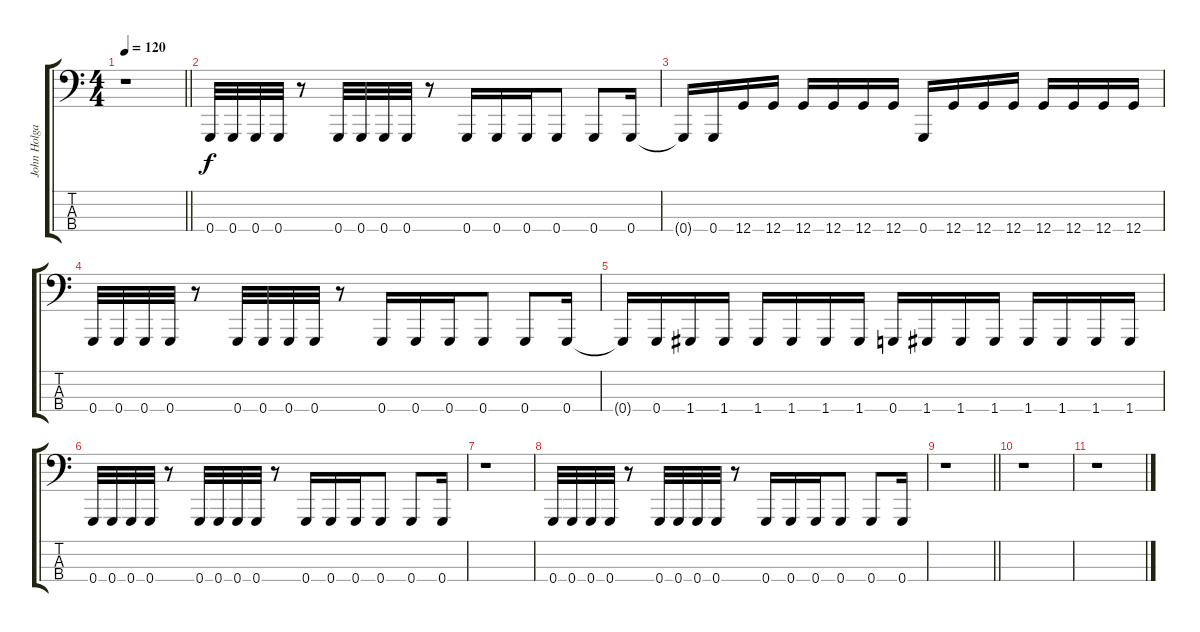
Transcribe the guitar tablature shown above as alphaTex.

\track ("John Holgado - Bass Guitar" "John Holga") {instrument electricbassfinger}
\staff {score tabs}
\tuning (C2 G1 D1 G0) {hide}
\ts (4 4)
\tempo 120
\clef f4
\barLineRight lightlight
\ks c
r.1{dy f} |
0.4.32 0.4.32 0.4.32 0.4.32 r.8 0.4.32 0.4.32 0.4.32 0.4.32 r.8 0.4.16 0.4.16 0.4.16 0.4.8 0.4.8 0.4.16 |
0.4{t}.16 0.4.16 12.4.16 12.4.16 12.4.16 12.4.16 12.4.16 12.4.16 0.4.16 12.4.16 12.4.16 12.4.16 12.4.16 12.4.16 12.4.16 12.4.16 |
0.4.32 0.4.32 0.4.32 0.4.32 r.8 0.4.32 0.4.32 0.4.32 0.4.32 r.8 0.4.16 0.4.16 0.4.16 0.4.8 0.4.8 0.4.16 |
0.4{t}.16 0.4.16 1.4.16 1.4.16 1.4.16 1.4.16 1.4.16 1.4.16 0.4.16 1.4.16 1.4.16 1.4.16 1.4.16 1.4.16 1.4.16 1.4.16 |
0.4.32 0.4.32 0.4.32 0.4.32 r.8 0.4.32 0.4.32 0.4.32 0.4.32 r.8 0.4.16 0.4.16 0.4.16 0.4.8 0.4.8 0.4.16 |
r.1 |
0.4.32 0.4.32 0.4.32 0.4.32 r.8 0.4.32 0.4.32 0.4.32 0.4.32 r.8 0.4.16 0.4.16 0.4.16 0.4.8 0.4.8 0.4.16 |
\barLineRight lightlight
r.1 |
r.1 |
r.1
